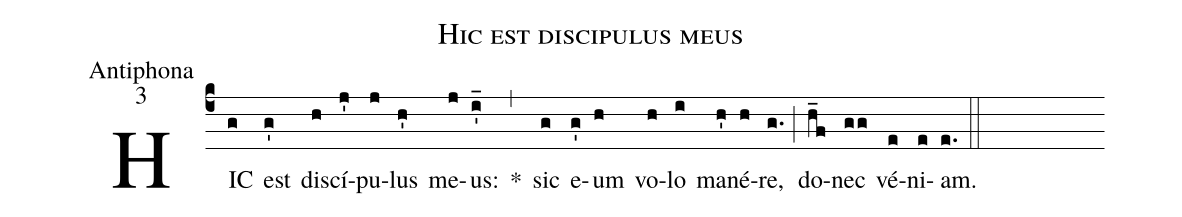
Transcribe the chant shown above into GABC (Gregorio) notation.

name:Hic est discipulus meus;
office-part:Antiphona;
mode:3;
%%
(c4) HIC(g) est(g') di(h)scí(j')pu(j)lus(h') me(j)us:(i'_) *(,) sic(g) e(g')um(h) vo(h)lo(i) ma(h')né(h)re,(g.) (;) do(h_f)nec(gg) vé(e)ni(e)am.(e.) (::)
